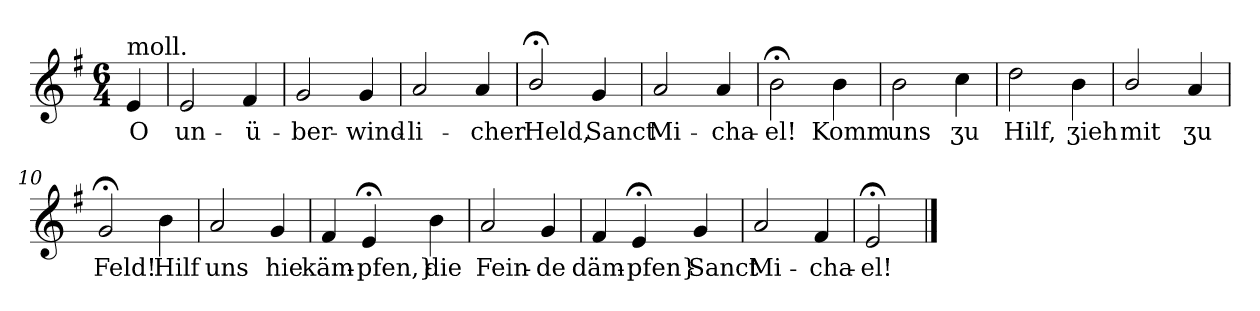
**kern	**text
*part1	*part1
*staff1	*staff1
*k[f#]	*
*M6/4	*
=	=
!LO:TX:a:t=moll.	!
4e	O
=1	=1
2e	un-
4f#	-ü-
=2	=2
2g	-ber-
4g	-wind-
=3	=3
2a	-li-
4a	-cher
=4	=4
2b;</	Held,
4g	Sanct
=5	=5
2a	Mi-
4a	-cha-
=6	=6
2b;<	-el!
4b	Komm
=7	=7
2b	uns
4cc	ʒu
=8	=8
2dd	Hilf,
4b	ʒieh
=9	=9
2b/	mit
4a	ʒu
=10	=10
2g;<	Feld!
4b	Hilf
=11	=11
2a	uns
4g	hie
=12	=12
4f#	käm-
4e;<	-pfen,}
4b	die
=11	=11
2a	Fein-
4g	-de
=12	=12
4f#	däm-
4e;<	-pfen}
4g	Sanct
=15	=15
2a	Mi-
4f#	-cha-
=16	=16
2e;<	-el!
==	==
*-	*-
